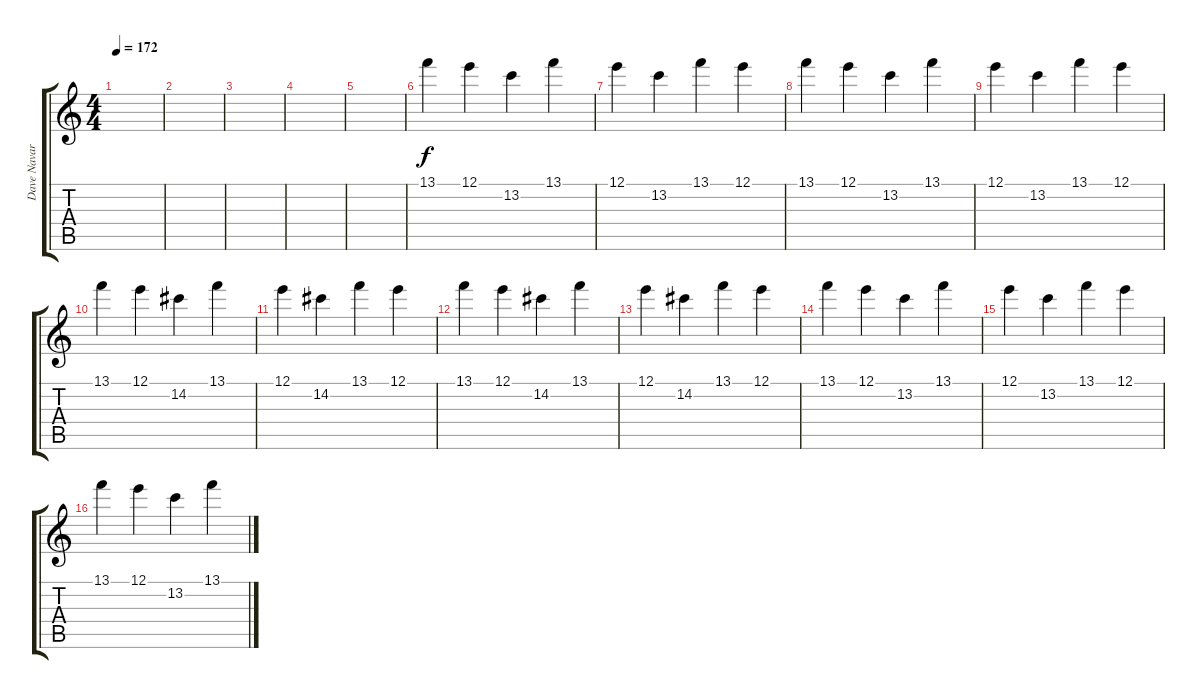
\track ("Dave Navarro" "Dave Navar") {instrument distortionguitar}
\staff {score tabs}
\tuning (E4 B3 G3 D3 A2 E2) {hide}
\ts (4 4)
\tempo 172
\clef g2
\ks c
|
|
|
|
|
13.1.4 12.1.4 13.2.4 13.1.4 |
12.1.4 13.2.4 13.1.4 12.1.4 |
13.1.4 12.1.4 13.2.4 13.1.4 |
12.1.4 13.2.4 13.1.4 12.1.4 |
13.1.4 12.1.4 14.2.4 13.1.4 |
12.1.4 14.2.4 13.1.4 12.1.4 |
13.1.4 12.1.4 14.2.4 13.1.4 |
12.1.4 14.2.4 13.1.4 12.1.4 |
13.1.4 12.1.4 13.2.4 13.1.4 |
12.1.4 13.2.4 13.1.4 12.1.4 |
13.1.4 12.1.4 13.2.4 13.1.4
